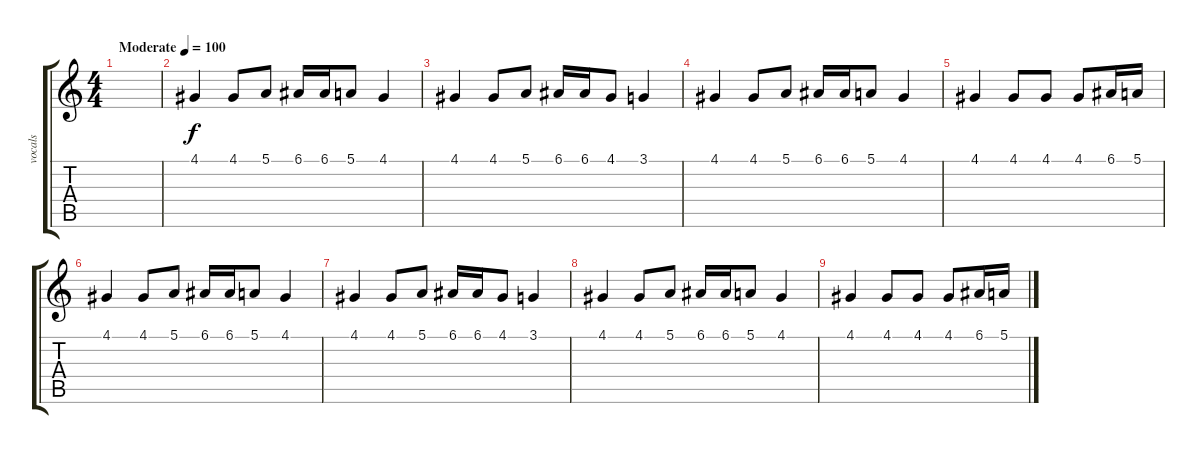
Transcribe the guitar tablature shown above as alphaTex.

\track ("vocals" "vocals") {instrument choiraahs}
\staff {score tabs}
\tuning (E4 C4 G3 C3 G2 C2) {hide}
\ts (4 4)
\tempo (100 "Moderate")
\clef g2
\ks c
|
4.1.4 4.1.8 5.1.8 6.1.16 6.1.16 5.1.8 4.1.4 |
4.1.4 4.1.8 5.1.8 6.1.16 6.1.16 4.1.8 3.1.4 |
4.1.4 4.1.8 5.1.8 6.1.16 6.1.16 5.1.8 4.1.4 |
4.1.4 4.1.8 4.1.8 4.1.8 6.1.16 5.1.16 |
4.1.4 4.1.8 5.1.8 6.1.16 6.1.16 5.1.8 4.1.4 |
4.1.4 4.1.8 5.1.8 6.1.16 6.1.16 4.1.8 3.1.4 |
4.1.4 4.1.8 5.1.8 6.1.16 6.1.16 5.1.8 4.1.4 |
4.1.4 4.1.8 4.1.8 4.1.8 6.1.16 5.1.16
